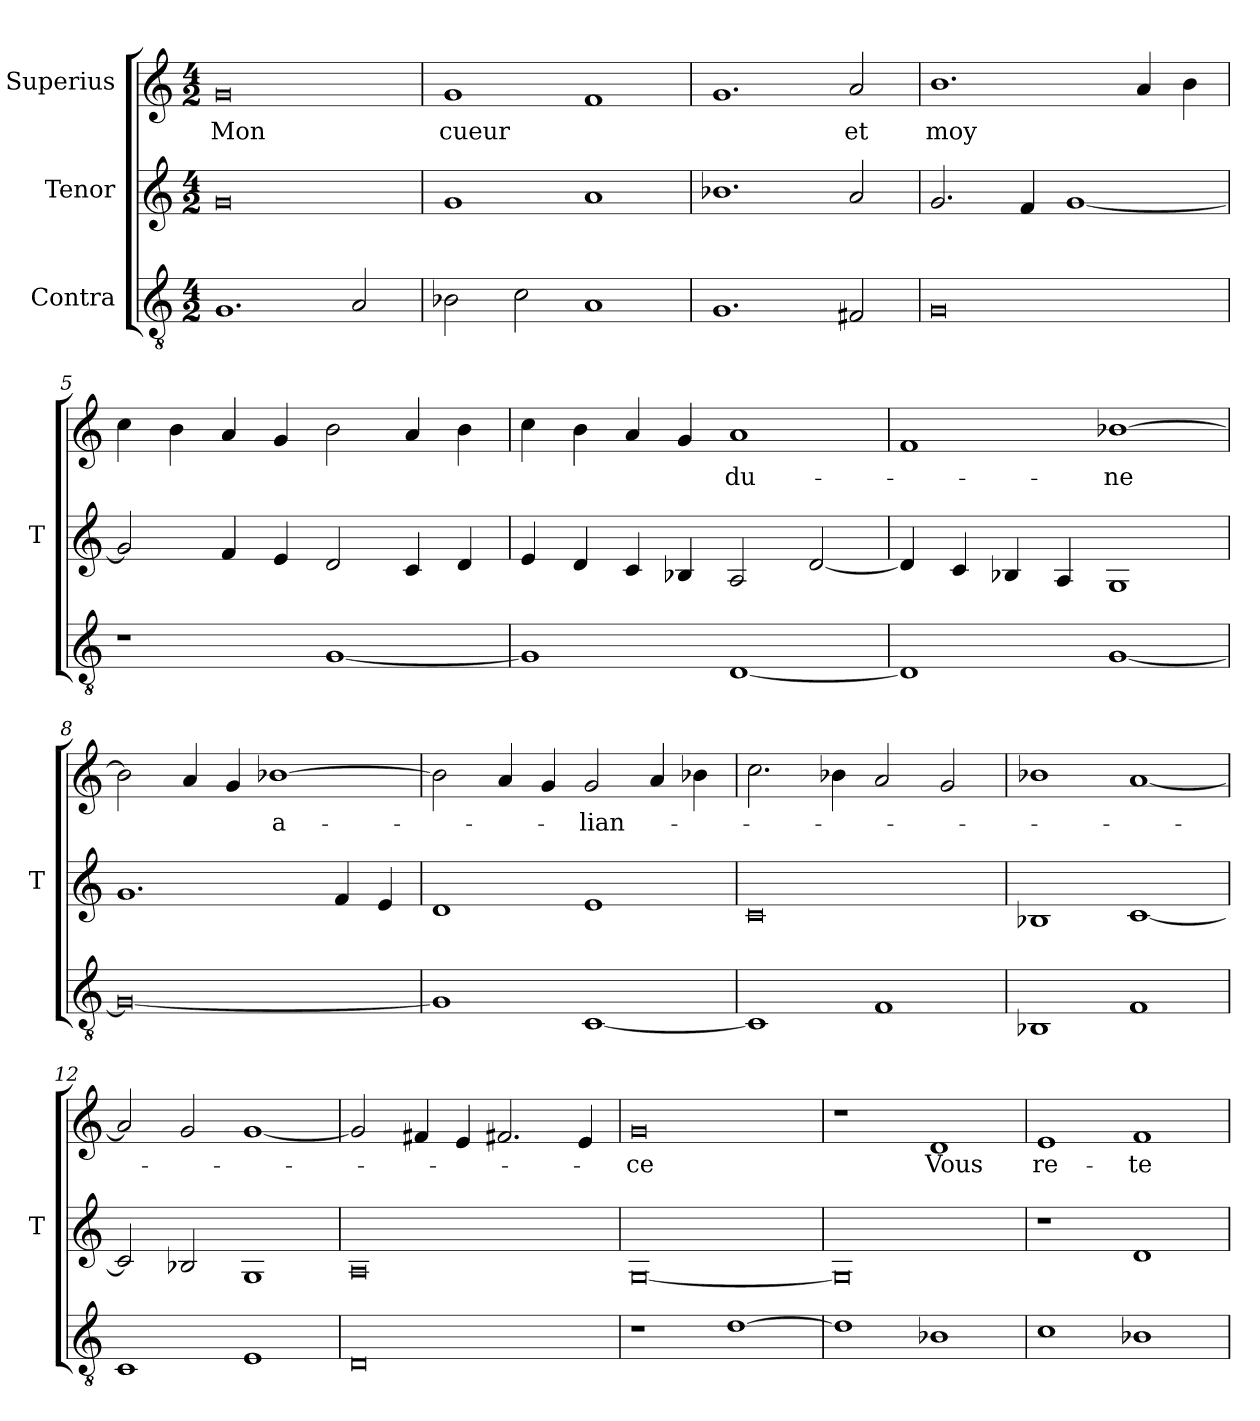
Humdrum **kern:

**kern	**kern	**kern	**text
*part3	*part2	*part1	*part1
*staff3	*staff2	*staff1	*staff1
*I"Contra	*I"Tenor	*I"Superius	*
*	*I'T	*	*
*clefGv2	*clefG2	*clefG2	*
*M4/2	*M4/2	*M4/2	*
=1	=1	=1	=1
1.G	0g	0g	-Mon
2A	.	.	.
=2	=2	=2	=2
2B-X	1g	1g	-cueur
2c	.	.	.
1A	1a	1f	.
=3	=3	=3	=3
1.G	1.b-X	1.g	.
2F#X	2a	2a	-et
=4	=4	=4	=4
0G	2.g	1.b	-moy
.	4f	.	.
.	[1g	.	.
.	.	4a	.
.	.	4b	.
=5	=5	=5	=5
1r	2g]	4cc	.
.	.	4b	.
.	4f	4a	.
.	4e	4g	.
[1G	2d	2b	.
.	4c	4a	.
.	4d	4b	.
=6	=6	=6	=6
1G]	4e	4cc	.
.	4d	4b	.
.	4c	4a	.
.	4B-X	4g	.
[1D	2A	1a	du-
.	[2d	.	.
=7	=7	=7	=7
1D]	4d]	1f	.
.	4c	.	.
.	4B-X	.	.
.	4A	.	.
[1G	1G	[1b-X	-ne
=8	=8	=8	=8
0G_	1.g	2b-]	.
.	.	4a	.
.	.	4g	.
.	.	[1b-X	a-
.	4f	.	.
.	4e	.	.
=9	=9	=9	=9
1G]	1d	2b-]	.
.	.	4a	.
.	.	4g	.
[1C	1e	2g	-lian-
.	.	4a	.
.	.	4b-X	.
=10	=10	=10	=10
1C]	0c	2.cc	.
.	.	4b-X	.
1F	.	2a	.
.	.	2g	.
=11	=11	=11	=11
1BB-X	1B-X	1b-X	.
1F	[1c	[1a	.
=12	=12	=12	=12
1C	2c]	2a]	.
.	2B-X	2g	.
1E	1G	[1g	.
=13	=13	=13	=13
0D	0A	2g]	.
.	.	4f#X	.
.	.	4e	.
.	.	2.f#X	.
.	.	4e	.
=14	=14	=14	=14
1r	[0G	0g	-ce
[1d	.	.	.
=15	=15	=15	=15
1d]	0G]	1r	.
1B-X	.	1d	-Vous
=16	=16	=16	=16
1c	1r	1e	re-
1B-X	1d	1f	-te-
=	=	=	=
*-	*-	*-	*-
